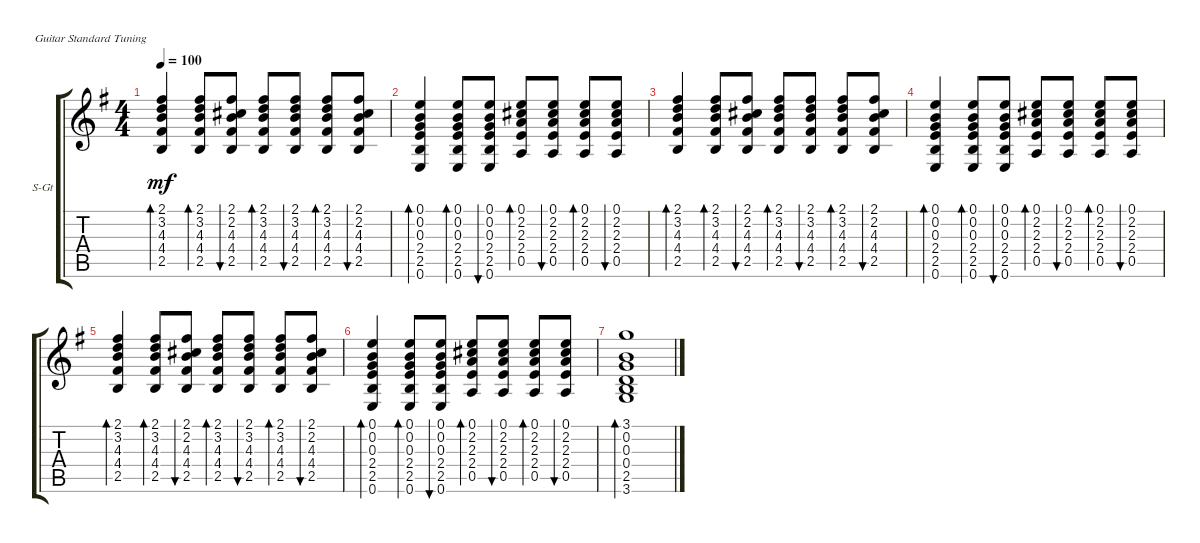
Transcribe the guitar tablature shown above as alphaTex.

\defaultSystemsLayout 4
\bracketExtendMode groupsimilarinstruments
\firstSystemTrackNameOrientation horizontal
\otherSystemsTrackNameOrientation horizontal
\track ("Steel Guitar" "S-Gt") {instrument acousticguitarsteel}
\staff {score tabs}
\tuning (E4 B3 G3 D3 A2 E2)
\ts (4 4)
\tempo 100
\clef g2
\ks eminor
(2.5 4.4 4.3 3.2 2.1).4{bd 30 dy mf} (2.5 4.4 4.3 3.2 2.1).8{bd 30} (2.5 4.4 4.3 2.2 2.1).8{bu 30} (2.5 4.4 4.3 3.2 2.1).8{bd 30} (2.5 4.4 4.3 3.2 2.1).8{bu 30} (2.5 4.4 4.3 3.2 2.1).8{bd 30} (2.5 4.4 4.3 2.2 2.1).8{bu 30} |
(0.6 2.5 2.4 0.3 0.2 0.1).4{bd 30} (0.6 2.5 2.4 0.3 0.2 0.1).8{bd 30} (0.6 2.5 2.4 0.3 0.2 0.1).8{bu 30} (0.5 2.4 2.3 2.2 0.1).8{bd 30} (0.5 2.4 2.3 2.2 0.1).8{bu 30} (0.5 2.4 2.3 2.2 0.1).8{bd 30} (0.5 2.4 2.3 2.2 0.1).8{bu 30} |
(2.5 4.4 4.3 3.2 2.1).4{bd 30} (2.5 4.4 4.3 3.2 2.1).8{bd 30} (2.5 4.4 4.3 2.2 2.1).8{bu 30} (2.5 4.4 4.3 3.2 2.1).8{bd 30} (2.5 4.4 4.3 3.2 2.1).8{bu 30} (2.5 4.4 4.3 3.2 2.1).8{bd 30} (2.5 4.4 4.3 2.2 2.1).8{bu 30} |
(0.6 2.5 2.4 0.3 0.2 0.1).4{bd 30} (0.6 2.5 2.4 0.3 0.2 0.1).8{bd 30} (0.6 2.5 2.4 0.3 0.2 0.1).8{bu 30} (0.5 2.4 2.3 2.2 0.1).8{bd 30} (0.5 2.4 2.3 2.2 0.1).8{bu 30} (0.5 2.4 2.3 2.2 0.1).8{bd 30} (0.5 2.4 2.3 2.2 0.1).8{bu 30} |
(2.5 4.4 4.3 3.2 2.1).4{bd 30} (2.5 4.4 4.3 3.2 2.1).8{bd 30} (2.5 4.4 4.3 2.2 2.1).8{bu 30} (2.5 4.4 4.3 3.2 2.1).8{bd 30} (2.5 4.4 4.3 3.2 2.1).8{bu 30} (2.5 4.4 4.3 3.2 2.1).8{bd 30} (2.5 4.4 4.3 2.2 2.1).8{bu 30} |
(0.6 2.5 2.4 0.3 0.2 0.1).4{bd 30} (0.6 2.5 2.4 0.3 0.2 0.1).8{bd 30} (0.6 2.5 2.4 0.3 0.2 0.1).8{bu 30} (0.5 2.4 2.3 2.2 0.1).8{bd 30} (0.5 2.4 2.3 2.2 0.1).8{bu 30} (0.5 2.4 2.3 2.2 0.1).8{bd 30} (0.5 2.4 2.3 2.2 0.1).8{bu 30} |
(2.5 0.4 0.3 0.2 3.1 3.6).1{bd 30}
